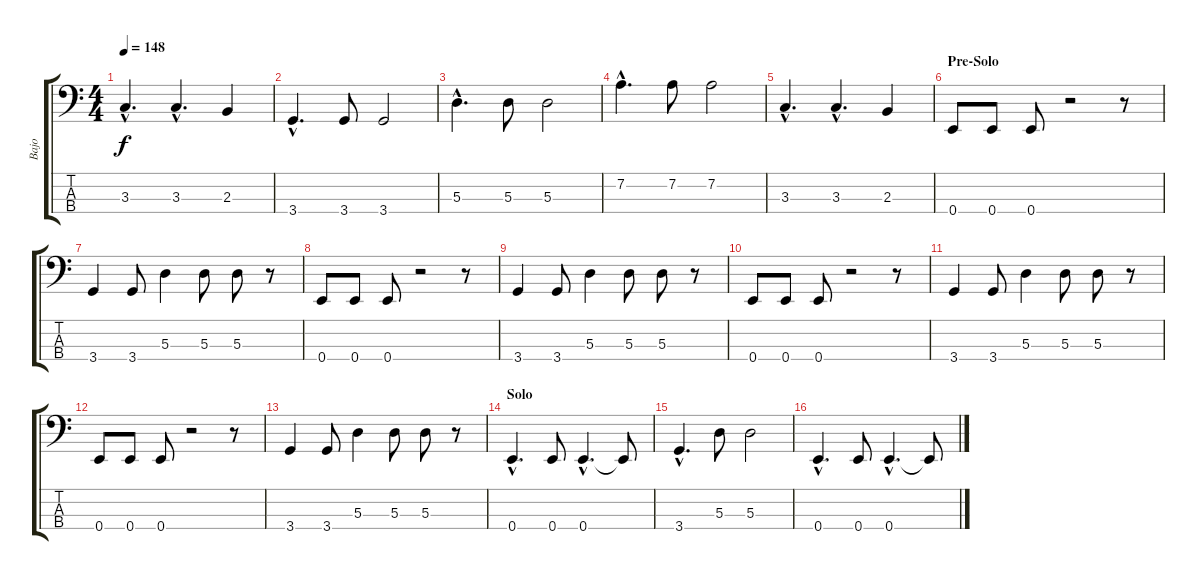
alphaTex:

\track ("Bajo" "Bajo") {instrument electricbassfinger}
\staff {score tabs}
\tuning (G2 D2 A1 E1) {hide}
\ts (4 4)
\tempo 148
\clef f4
\ks c
3.3{hac}.4{d dy f} 3.3{hac}.4{d} 2.3.4 |
3.4{hac}.4{d} 3.4.8 3.4.2 |
5.3{hac}.4{d} 5.3.8 5.3.2 |
7.2{hac}.4{d} 7.2.8 7.2.2 |
3.3{hac}.4{d} 3.3{hac}.4{d} 2.3.4 |
\section ("" "Pre-Solo")
0.4.8 0.4.8 0.4.8 r.2 r.8 |
3.4.4 3.4.8 5.3.4 5.3.8 5.3.8 r.8 |
0.4.8 0.4.8 0.4.8 r.2 r.8 |
3.4.4 3.4.8 5.3.4 5.3.8 5.3.8 r.8 |
0.4.8 0.4.8 0.4.8 r.2 r.8 |
3.4.4 3.4.8 5.3.4 5.3.8 5.3.8 r.8 |
0.4.8 0.4.8 0.4.8 r.2 r.8 |
3.4.4 3.4.8 5.3.4 5.3.8 5.3.8 r.8 |
\section ("" "Solo")
0.4{hac}.4{d} 0.4.8 0.4{hac}.4{d} 0.4{t}.8 |
3.4{hac}.4{d} 5.3.8 5.3.2 |
0.4{hac}.4{d} 0.4.8 0.4{hac}.4{d} 0.4{t}.8
